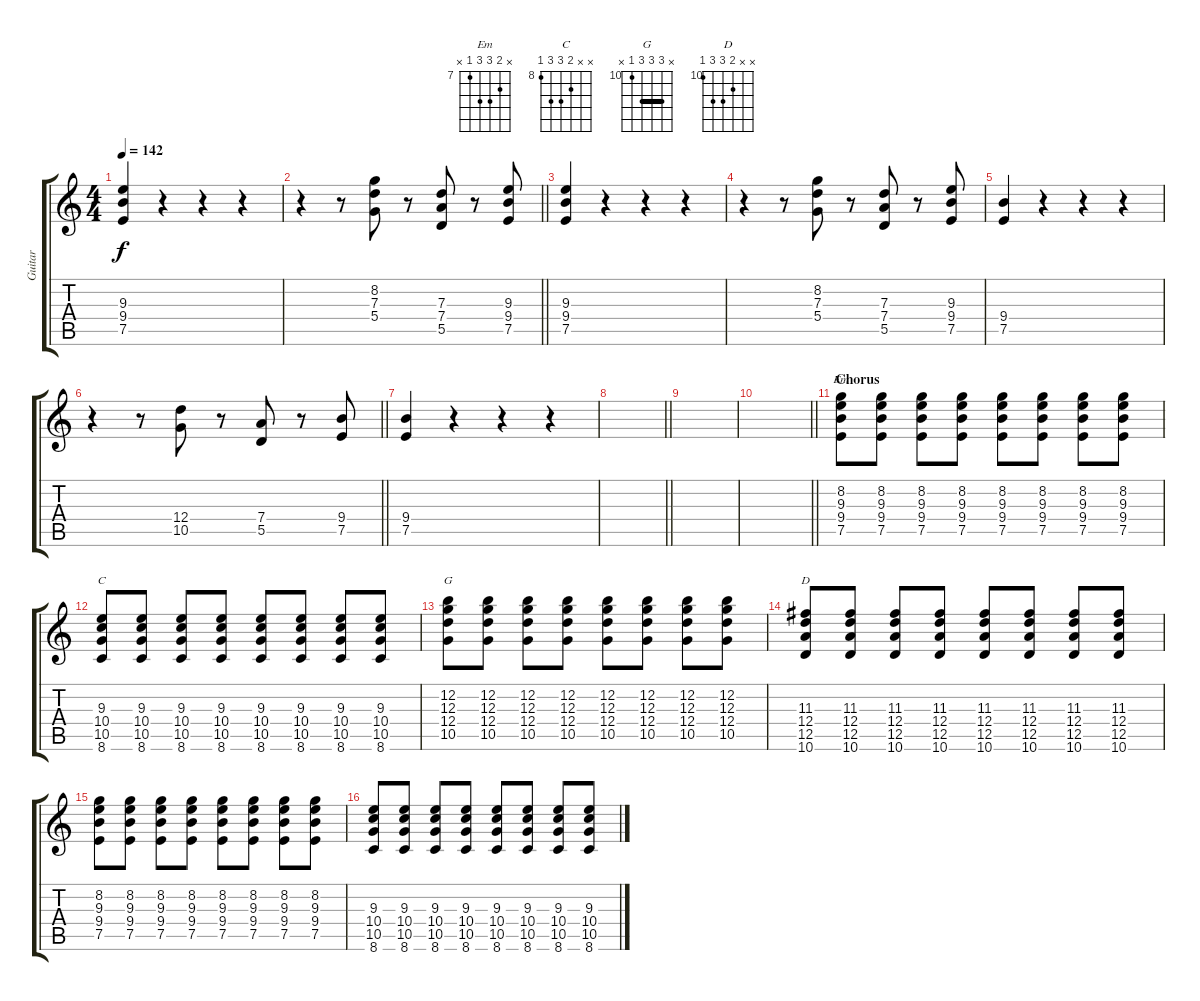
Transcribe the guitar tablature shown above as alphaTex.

\track ("Guitar" "Guitar") {instrument distortionguitar}
\staff {score tabs}
\tuning (E4 B3 G3 D3 A2 E2) {hide}
\chord ("Em" x 8 9 9 7 x) {firstfret 7}
\chord ("C" x x 9 10 10 8) {firstfret 8}
\chord ("G" x 12 12 12 10 x) {firstfret 10 barre 12}
\chord ("D" x x 11 12 12 10) {firstfret 10}
\ts (4 4)
\tempo 142
\clef g2
\ks c
(9.3 9.4 7.5).4{dy f} r.4 r.4 r.4 |
\barLineRight lightlight
r.4 r.8 (8.2 7.3 5.4).8 r.8 (7.3 7.4 5.5).8 r.8 (9.3 9.4 7.5).8 |
(9.3 9.4 7.5).4 r.4 r.4 r.4 |
r.4 r.8 (8.2 7.3 5.4).8 r.8 (7.3 7.4 5.5).8 r.8 (9.3 9.4 7.5).8 |
(9.4 7.5).4 r.4 r.4 r.4 |
\barLineRight lightlight
r.4 r.8 (12.4 10.5).8 r.8 (7.4 5.5).8 r.8 (9.4 7.5).8 |
(9.4 7.5).4 r.4 r.4 r.4 |
\barLineRight lightlight
|
|
\barLineRight lightlight
|
\section ("" "Chorus")
(8.2 9.3 9.4 7.5).8{ch "Em"} (8.2 9.3 9.4 7.5).8 (8.2 9.3 9.4 7.5).8 (8.2 9.3 9.4 7.5).8 (8.2 9.3 9.4 7.5).8 (8.2 9.3 9.4 7.5).8 (8.2 9.3 9.4 7.5).8 (8.2 9.3 9.4 7.5).8 |
(9.3 10.4 10.5 8.6).8{ch "C"} (9.3 10.4 10.5 8.6).8 (9.3 10.4 10.5 8.6).8 (9.3 10.4 10.5 8.6).8 (9.3 10.4 10.5 8.6).8 (9.3 10.4 10.5 8.6).8 (9.3 10.4 10.5 8.6).8 (9.3 10.4 10.5 8.6).8 |
(12.2 12.3 12.4 10.5).8{ch "G"} (12.2 12.3 12.4 10.5).8 (12.2 12.3 12.4 10.5).8 (12.2 12.3 12.4 10.5).8 (12.2 12.3 12.4 10.5).8 (12.2 12.3 12.4 10.5).8 (12.2 12.3 12.4 10.5).8 (12.2 12.3 12.4 10.5).8 |
(11.3 12.4 12.5 10.6).8{ch "D"} (11.3 12.4 12.5 10.6).8 (11.3 12.4 12.5 10.6).8 (11.3 12.4 12.5 10.6).8 (11.3 12.4 12.5 10.6).8 (11.3 12.4 12.5 10.6).8 (11.3 12.4 12.5 10.6).8 (11.3 12.4 12.5 10.6).8 |
(8.2 9.3 9.4 7.5).8 (8.2 9.3 9.4 7.5).8 (8.2 9.3 9.4 7.5).8 (8.2 9.3 9.4 7.5).8 (8.2 9.3 9.4 7.5).8 (8.2 9.3 9.4 7.5).8 (8.2 9.3 9.4 7.5).8 (8.2 9.3 9.4 7.5).8 |
(9.3 10.4 10.5 8.6).8 (9.3 10.4 10.5 8.6).8 (9.3 10.4 10.5 8.6).8 (9.3 10.4 10.5 8.6).8 (9.3 10.4 10.5 8.6).8 (9.3 10.4 10.5 8.6).8 (9.3 10.4 10.5 8.6).8 (9.3 10.4 10.5 8.6).8
